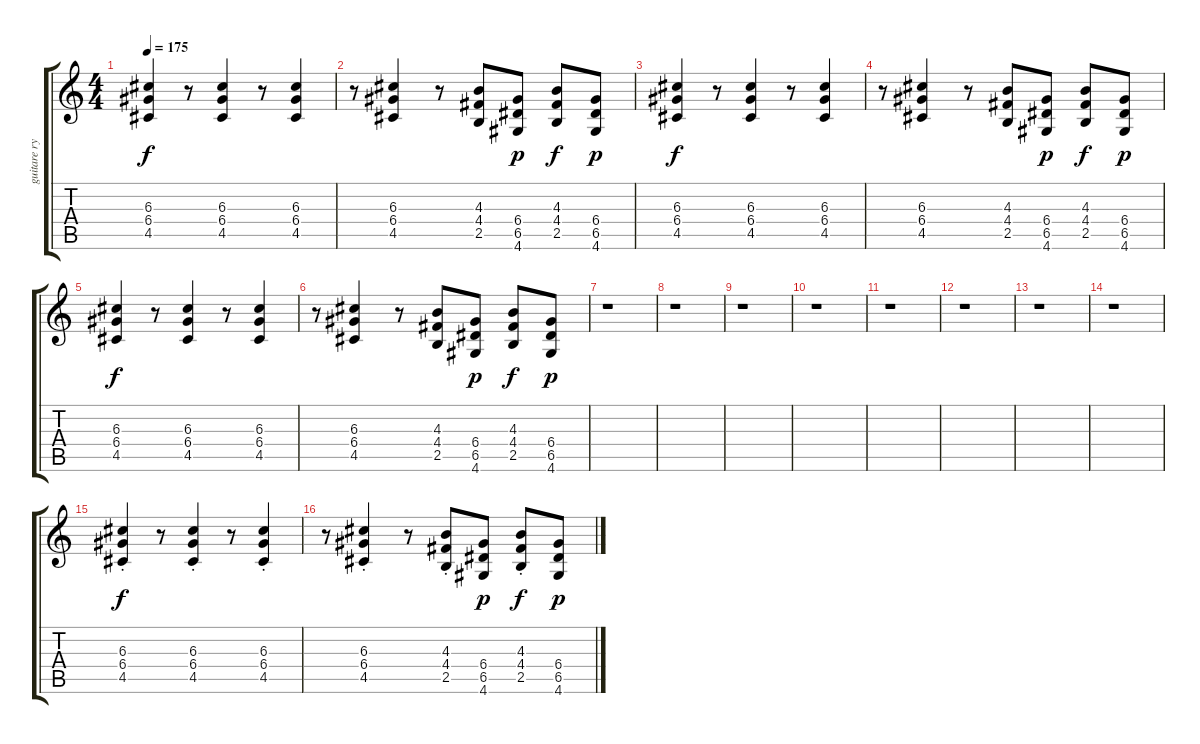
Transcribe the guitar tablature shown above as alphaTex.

\track ("guitare rythmique2" "guitare ry") {instrument overdrivenguitar}
\staff {score tabs}
\tuning (E4 B3 G3 D3 A2 E2) {hide}
\ts (4 4)
\tempo 175
\clef g2
\ks c
(6.3 6.4 4.5).4{dy f} r.8 (6.3 6.4 4.5).4 r.8 (6.3 6.4 4.5).4 |
r.8 (6.3 6.4 4.5).4 r.8 (4.3 4.4 2.5).8 (6.4 6.5 4.6).8{dy p} (4.3 4.4 2.5).8{dy f} (6.4 6.5 4.6).8{dy p} |
(6.3 6.4 4.5).4{dy f} r.8 (6.3 6.4 4.5).4 r.8 (6.3 6.4 4.5).4 |
r.8 (6.3 6.4 4.5).4 r.8 (4.3 4.4 2.5).8 (6.4 6.5 4.6).8{dy p} (4.3 4.4 2.5).8{dy f} (6.4 6.5 4.6).8{dy p} |
(6.3 6.4 4.5).4{dy f} r.8 (6.3 6.4 4.5).4 r.8 (6.3 6.4 4.5).4 |
r.8 (6.3 6.4 4.5).4 r.8 (4.3 4.4 2.5).8 (6.4 6.5 4.6).8{dy p} (4.3 4.4 2.5).8{dy f} (6.4 6.5 4.6).8{dy p} |
r.1 |
r.1 |
r.1 |
r.1 |
r.1 |
r.1 |
r.1 |
r.1 |
(6.3{st} 6.4 4.5).4{dy f} r.8 (6.3{st} 6.4 4.5).4 r.8 (6.3{st} 6.4 4.5).4 |
r.8 (6.3{st} 6.4 4.5).4 r.8 (4.3{st} 4.4 2.5).8 (6.4 6.5 4.6).8{dy p} (4.3{st} 4.4 2.5).8{dy f} (6.4 6.5 4.6).8{dy p}
